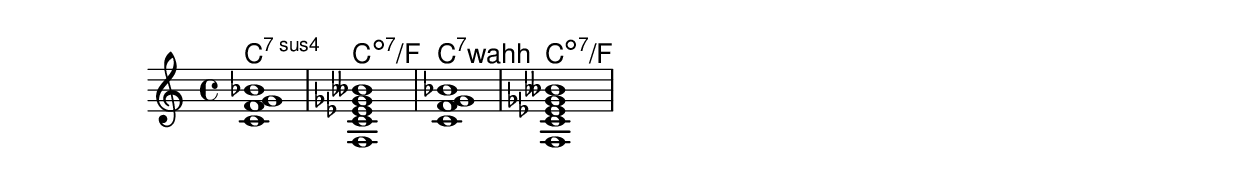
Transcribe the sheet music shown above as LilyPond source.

\version "2.10.12"

\header { texidoc = "
The property @code{chordNameExceptions} can used to store a list of
special notations for specific chords. 
" }

% 7sus4 denoted with ^7 wahh
chExceptionMusic = {
  <c f g bes>1-\markup { \super "7" "wahh" }
}

% add to existing exceptions.
chExceptions = #(append
  (sequential-music-to-chord-exceptions chExceptionMusic #t)
  ignatzekExceptions)

theMusic = \chordmode {
  c:7sus4 c:dim7/+f
  \set chordNameExceptions = #chExceptions
  c:7sus4 c:dim7/+f
}

\layout {
  ragged-right = ##t 
}

<< \context ChordNames \theMusic
   \context Voice \theMusic
>>  

